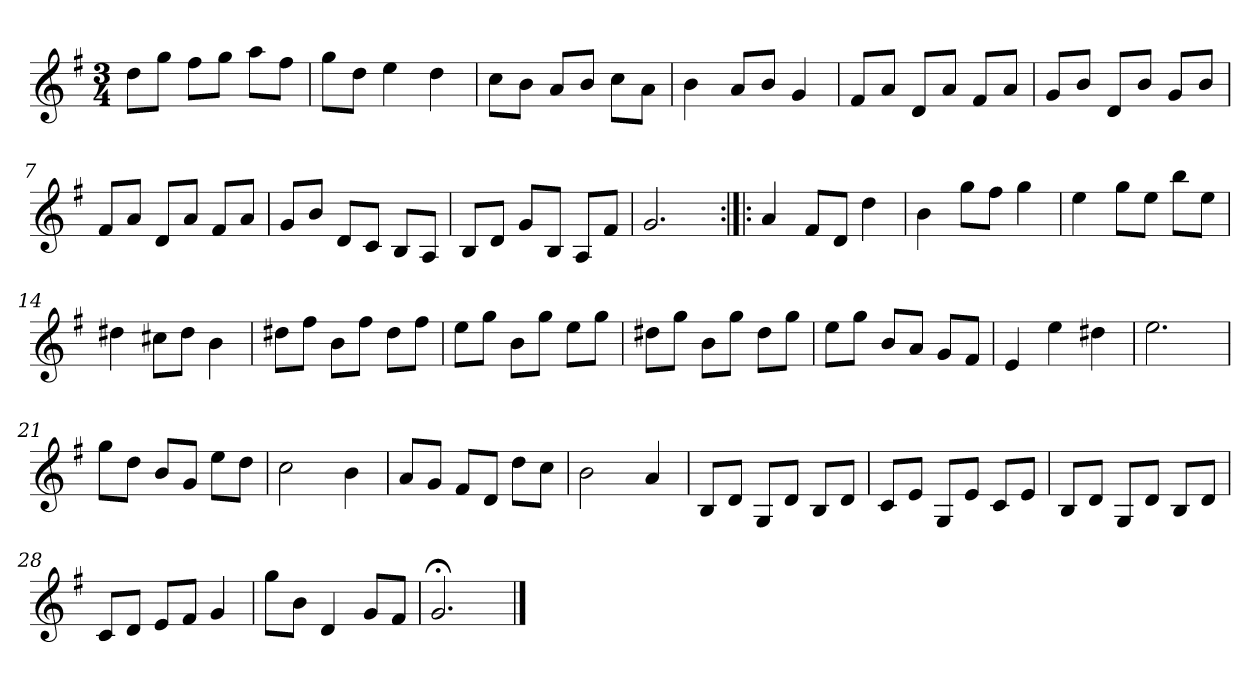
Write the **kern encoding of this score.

**kern
*part1
*staff1
*clefG2
*k[f#]
*G:
*M3/4
*MM120
=1
8dd\L
8gg\J
8ff#\L
8gg\J
8aa\L
8ff#\J
=2
8gg\L
8dd\J
4ee
4dd
=3
8cc\L
8b\J
8a/L
8b/J
8cc\L
8a\J
=4
4b
8a/L
8b/J
4g
=5
8f#/L
8a/J
8d/L
8a/J
8f#/L
8a/J
=6
8g/L
8b/J
8d/L
8b/J
8g/L
8b/J
=7
8f#/L
8a/J
8d/L
8a/J
8f#/L
8a/J
=8
8g/L
8b/J
8d/L
8c/J
8B/L
8A/J
=9
8B/L
8d/J
8g/L
8B/J
8A/L
8f#/J
=10
2.g
=11:|!|:
4a
8f#/L
8d/J
4dd
=12
4b
8gg\L
8ff#\J
4gg
=13
4ee
8gg\L
8ee\J
8bb\L
8ee\J
=14
4dd#X
8cc#X\L
8dd#\J
4b
=15
8dd#X\L
8ff#\J
8b\L
8ff#\J
8dd#\L
8ff#\J
=16
8ee\L
8gg\J
8b\L
8gg\J
8ee\L
8gg\J
=17
8dd#X\L
8gg\J
8b\L
8gg\J
8dd#\L
8gg\J
=18
8ee\L
8gg\J
8b/L
8a/J
8g/L
8f#/J
=19
4e
4ee
4dd#X
=20
2.ee
=21
8gg\L
8dd\J
8b/L
8g/J
8ee\L
8dd\J
=22
2cc
4b
=23
8a/L
8g/J
8f#/L
8d/J
8dd\L
8cc\J
=24
2b
4a
=25
8B/L
8d/J
8G/L
8d/J
8B/L
8d/J
=26
8c/L
8e/J
8G/L
8e/J
8c/L
8e/J
=27
8B/L
8d/J
8G/L
8d/J
8B/L
8d/J
=28
8c/L
8d/J
8e/L
8f#/J
4g
=29
8gg\L
8b\J
4d
8g/L
8f#/J
=30
2.g;<
==
*-
